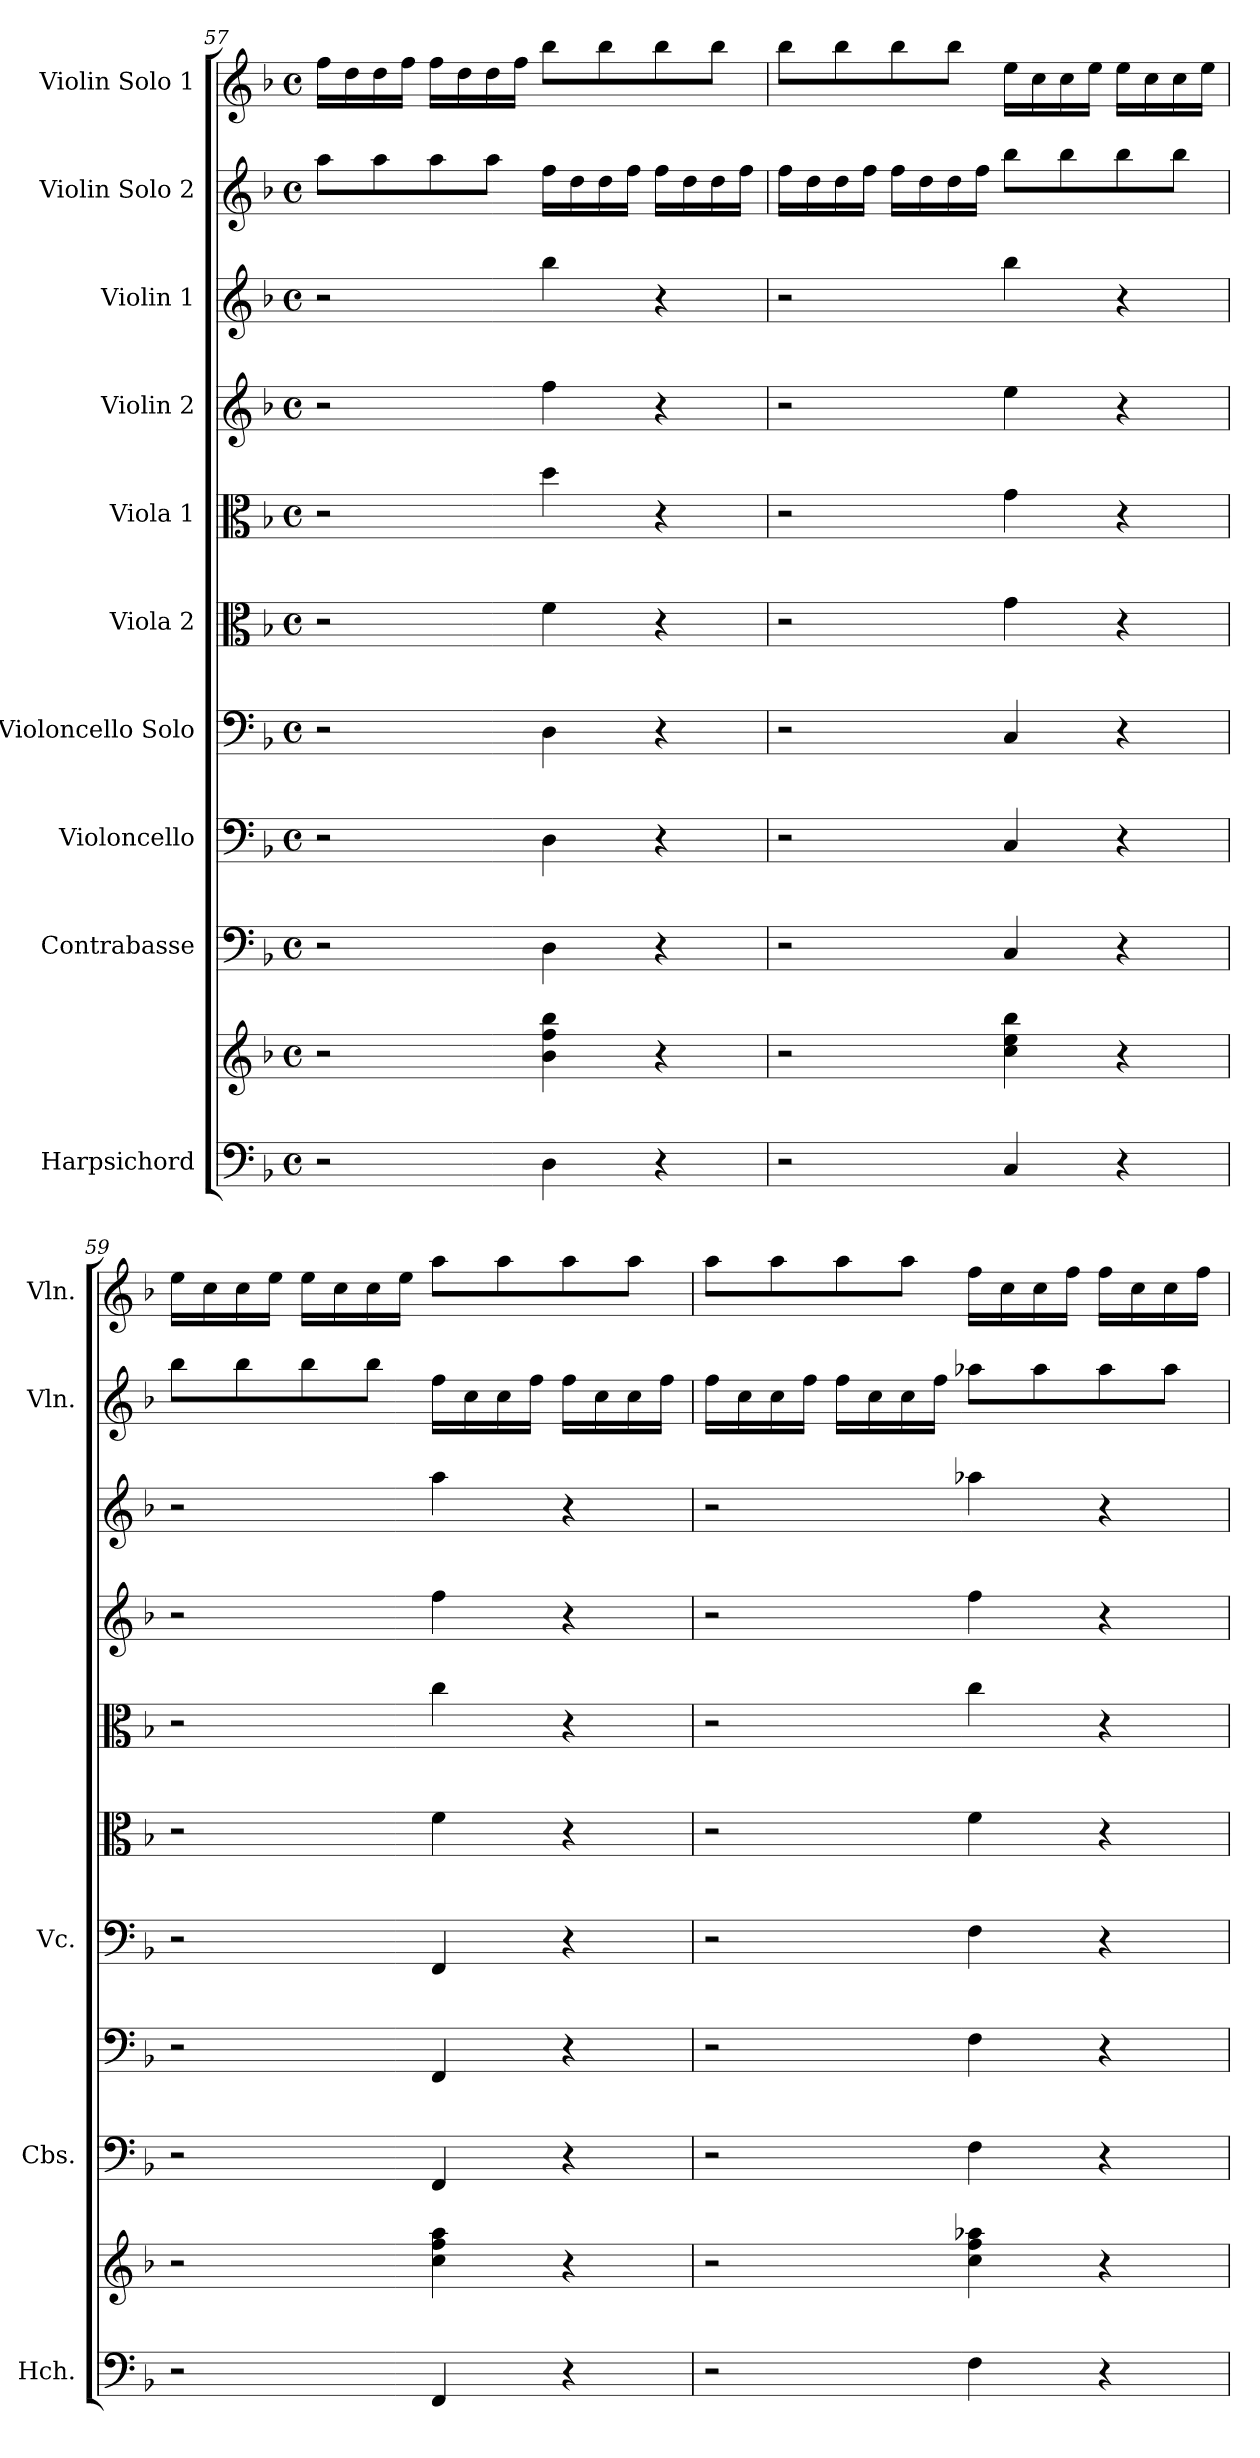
**kern	**kern	**kern	**kern	**kern	**kern	**kern	**kern	**kern	**kern	**kern
*part10	*part10	*part9	*part8	*part7	*part6	*part5	*part4	*part3	*part2	*part1
*staff11	*staff10	*staff9	*staff8	*staff7	*staff6	*staff5	*staff4	*staff3	*staff2	*staff1
*I"Harpsichord	*	*I"Contrabasse	*I"Violoncello	*I"Violoncello Solo	*I"Viola 2	*I"Viola 1	*I"Violin 2	*I"Violin 1	*I"Violin Solo 2	*I"Violin Solo 1
*I'Hch.	*	*I'Cbs.	*	*I'Vc.	*	*	*	*	*I'Vln.	*I'Vln.
*clefF4	*clefG2	*clefF4	*clefF4	*clefF4	*clefC3	*clefC3	*clefG2	*clefG2	*clefG2	*clefG2
*	*	*ITrd7c12	*	*	*	*	*	*	*	*
*k[b-]	*k[b-]	*k[b-]	*k[b-]	*k[b-]	*k[b-]	*k[b-]	*k[b-]	*k[b-]	*k[b-]	*k[b-]
*M4/4	*M4/4	*M4/4	*M4/4	*M4/4	*M4/4	*M4/4	*M4/4	*M4/4	*M4/4	*M4/4
*met(c)	*met(c)	*met(c)	*met(c)	*met(c)	*met(c)	*met(c)	*met(c)	*met(c)	*met(c)	*met(c)
=57	=57	=57	=57	=57	=57	=57	=57	=57	=57	=57
2r	2r	2r	2r	2r	2r	2r	2r	2r	8aa\L	16ff\LL
.	.	.	.	.	.	.	.	.	.	16dd\
.	.	.	.	.	.	.	.	.	8aa\	16dd\
.	.	.	.	.	.	.	.	.	.	16ff\JJ
.	.	.	.	.	.	.	.	.	8aa\	16ff\LL
.	.	.	.	.	.	.	.	.	.	16dd\
.	.	.	.	.	.	.	.	.	8aa\J	16dd\
.	.	.	.	.	.	.	.	.	.	16ff\JJ
4D\	4b-\ 4ff\ 4bb-\	4DD\	4D\	4D\	4f\	4dd\	4ff\	4bb-\	16ff\LL	8bb-\L
.	.	.	.	.	.	.	.	.	16dd\	.
.	.	.	.	.	.	.	.	.	16dd\	8bb-\
.	.	.	.	.	.	.	.	.	16ff\JJ	.
4r	4r	4r	4r	4r	4r	4r	4r	4r	16ff\LL	8bb-\
.	.	.	.	.	.	.	.	.	16dd\	.
.	.	.	.	.	.	.	.	.	16dd\	8bb-\J
.	.	.	.	.	.	.	.	.	16ff\JJ	.
!!LO:PB:g=z
=58	=58	=58	=58	=58	=58	=58	=58	=58	=58	=58
2r	2r	2r	2r	2r	2r	2r	2r	2r	16ff\LL	8bb-\L
.	.	.	.	.	.	.	.	.	16dd\	.
.	.	.	.	.	.	.	.	.	16dd\	8bb-\
.	.	.	.	.	.	.	.	.	16ff\JJ	.
.	.	.	.	.	.	.	.	.	16ff\LL	8bb-\
.	.	.	.	.	.	.	.	.	16dd\	.
.	.	.	.	.	.	.	.	.	16dd\	8bb-\J
.	.	.	.	.	.	.	.	.	16ff\JJ	.
4C/	4cc\ 4ee\ 4bb-\	4CC/	4C/	4C/	4g\	4g\	4ee\	4bb-\	8bb-\L	16ee\LL
.	.	.	.	.	.	.	.	.	.	16cc\
.	.	.	.	.	.	.	.	.	8bb-\	16cc\
.	.	.	.	.	.	.	.	.	.	16ee\JJ
4r	4r	4r	4r	4r	4r	4r	4r	4r	8bb-\	16ee\LL
.	.	.	.	.	.	.	.	.	.	16cc\
.	.	.	.	.	.	.	.	.	8bb-\J	16cc\
.	.	.	.	.	.	.	.	.	.	16ee\JJ
=59	=59	=59	=59	=59	=59	=59	=59	=59	=59	=59
2r	2r	2r	2r	2r	2r	2r	2r	2r	8bb-\L	16ee\LL
.	.	.	.	.	.	.	.	.	.	16cc\
.	.	.	.	.	.	.	.	.	8bb-\	16cc\
.	.	.	.	.	.	.	.	.	.	16ee\JJ
.	.	.	.	.	.	.	.	.	8bb-\	16ee\LL
.	.	.	.	.	.	.	.	.	.	16cc\
.	.	.	.	.	.	.	.	.	8bb-\J	16cc\
.	.	.	.	.	.	.	.	.	.	16ee\JJ
4FF/	4cc\ 4ff\ 4aa\	4FFF/	4FF/	4FF/	4f\	4cc\	4ff\	4aa\	16ff\LL	8aa\L
.	.	.	.	.	.	.	.	.	16cc\	.
.	.	.	.	.	.	.	.	.	16cc\	8aa\
.	.	.	.	.	.	.	.	.	16ff\JJ	.
4r	4r	4r	4r	4r	4r	4r	4r	4r	16ff\LL	8aa\
.	.	.	.	.	.	.	.	.	16cc\	.
.	.	.	.	.	.	.	.	.	16cc\	8aa\J
.	.	.	.	.	.	.	.	.	16ff\JJ	.
=60	=60	=60	=60	=60	=60	=60	=60	=60	=60	=60
2r	2r	2r	2r	2r	2r	2r	2r	2r	16ff\LL	8aa\L
.	.	.	.	.	.	.	.	.	16cc\	.
.	.	.	.	.	.	.	.	.	16cc\	8aa\
.	.	.	.	.	.	.	.	.	16ff\JJ	.
.	.	.	.	.	.	.	.	.	16ff\LL	8aa\
.	.	.	.	.	.	.	.	.	16cc\	.
.	.	.	.	.	.	.	.	.	16cc\	8aa\J
.	.	.	.	.	.	.	.	.	16ff\JJ	.
4F\	4cc\ 4ff\ 4aa-X\	4FF\	4F\	4F\	4f\	4cc\	4ff\	4aa-X\	8aa-X\L	16ff\LL
.	.	.	.	.	.	.	.	.	.	16cc\
.	.	.	.	.	.	.	.	.	8aa-\	16cc\
.	.	.	.	.	.	.	.	.	.	16ff\JJ
4r	4r	4r	4r	4r	4r	4r	4r	4r	8aa-\	16ff\LL
.	.	.	.	.	.	.	.	.	.	16cc\
.	.	.	.	.	.	.	.	.	8aa-\J	16cc\
.	.	.	.	.	.	.	.	.	.	16ff\JJ
=	=	=	=	=	=	=	=	=	=	=
*-	*-	*-	*-	*-	*-	*-	*-	*-	*-	*-
